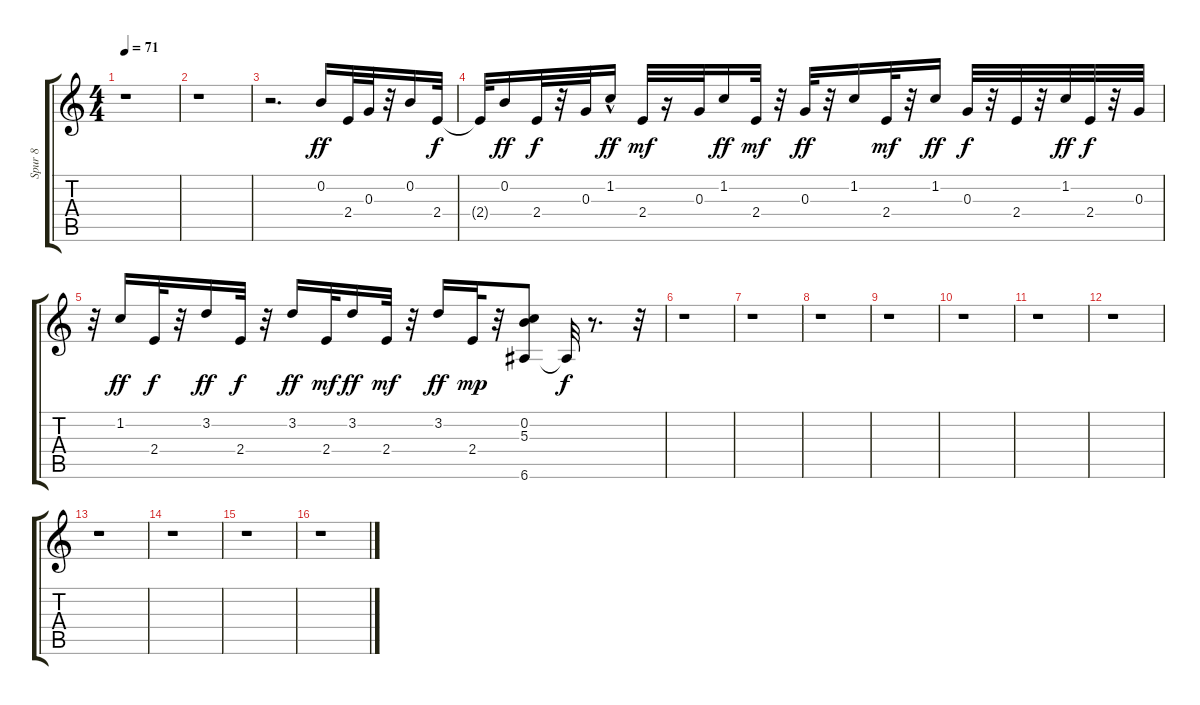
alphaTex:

\track ("Spur 8" "Spur 8") {instrument electricguitarjazz}
\staff {score tabs}
\tuning (E4 B3 G3 D3 A2 E2) {hide}
\ts (4 4)
\tempo 71
\clef g2
\ks c
r.1{dy ff} |
r.1 |
r.2{d} 0.2.16 2.4.32 0.3.32 r.32 0.2.16 2.4.32{dy f} |
2.4{t}.32 0.2.16{dy ff} 2.4.32{dy f} r.32 0.3.32 1.2{hac}.16{dy ff} 2.4.32{dy mf} r.16 0.3.32 1.2.16{dy ff} 2.4.32{dy mf} r.32 0.3.32{dy ff} r.32 1.2.16 2.4.32{dy mf} r.32 1.2.16{dy ff} 0.3.32{dy f} r.32 2.4.32 r.32 1.2.32{dy ff} 2.4.32{dy f} r.32 0.3.32 |
r.32 1.2.16{dy ff} 2.4.32{dy f} r.32 3.2.16{dy ff} 2.4.32{dy f} r.32 3.2.16{dy ff} 2.4.32{dy mf} 3.2.16{dy ff} 2.4.32{dy mf} r.32 3.2.16{dy ff} 2.4.32{dy mp} r.32 (0.2 5.3 6.6).8 6.6{t}.32{dy f} r.8{d} r.32 |
r.1 |
r.1 |
r.1 |
r.1 |
r.1 |
r.1 |
r.1 |
r.1 |
r.1 |
r.1 |
r.1
